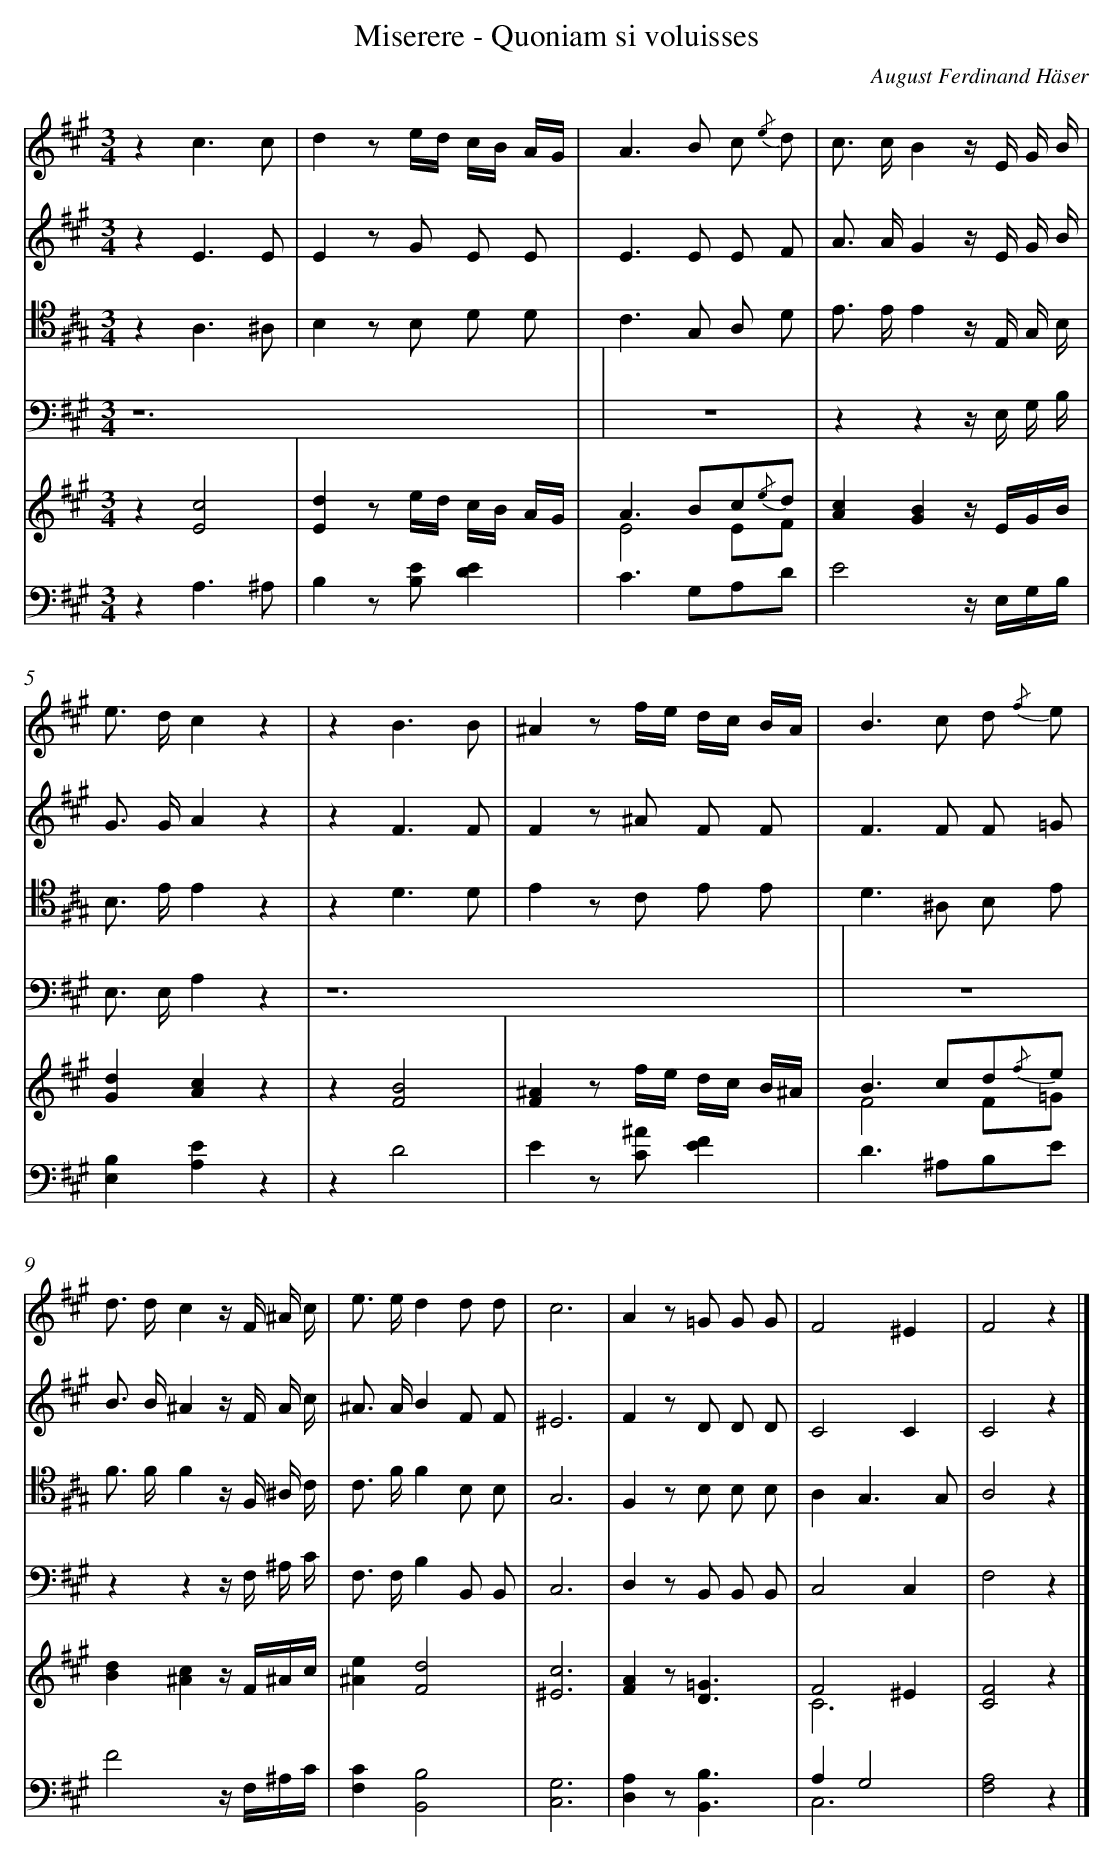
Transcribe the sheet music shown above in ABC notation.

X:1
T: Miserere - Quoniam si voluisses
C: August Ferdinand Häser
L: 1/8
M: 3/4
V: 1 clef=treble
V: 2 clef=treble
V: 3 clef=tenor
V: 4 clef=bass
V: 5 clef=treble
V: 6 clef=bass
K: A
[V:1] z2c3c |
[V:2] z2E3E |
[V:3] z2A,3^A, |
[V:4] z12 |
[V:5] z2[c4E4] |
[V:6] z2A,3^A, |
[V:1] d2z e/d/ c/B/ A/G/ |
[V:2] E2z G E E |
[V:3] B,2z B, D D |
[V:4]  |
[V:5] [d2E2]z e/d/ c/B/ A/G/ |
[V:6] B,2z [EB,][E2D2] |
[V:1] A2>B2 c {/e} d |
[V:2] E2>E2 E F |
[V:3] C2>G,2 A, D |
[V:4] z6 |
[V:5] A2>B2c{/e}d & E4EF |
[V:6] C2>G,2A,D |
[V:1] c> cB2z/ E/ G/ B/ |
[V:2] A> AG2z/ E/ G/ B/ |
[V:3] E> EE2z/ E,/ G,/ B,/ |
[V:4] z2z2z/ E,/ G,/ B,/ |
[V:5] [c2A2][B2G2]z/ E/G/B/ |
[V:6] E4z/ E,/G,/B,/ |
[V:1] e> dc2z2 |
[V:2] G> GA2z2 |
[V:3] B,> EE2z2 |
[V:4] E,> E,A,2z2 |
[V:5] [d2G2][c2A2]z2 |
[V:6] [B,2E,2][E2A,2]z2 |
[V:1] z2B3B |
[V:2] z2F3F |
[V:3] z2D3D |
[V:4] z12 |
[V:5] z2[B4F4] |
[V:6] z2D4 |
[V:1] ^A2z f/e/ d/c/ B/A/ |
[V:2] F2z ^A F F |
[V:3] E2z C E E |
[V:4]  |
[V:5] [^A2F2]z f/e/ d/c/ B/^A/ |
[V:6] E2z [^AC][F2E2] |
[V:1] B2>c2 d {/f} e |
[V:2] F2>F2 F =G |
[V:3] D2>^A,2 B, E |
[V:4] z6 |
[V:5] B2>c2d{/f}e & F4F=G |
[V:6] D2>^A,2B,E |
[V:1] d> dc2z/ F/ ^A/ c/ |
[V:2] B> B^A2z/ F/ A/ c/ |
[V:3] F> FF2z/ F,/ ^A,/ C/ |
[V:4] z2z2z/ F,/ ^A,/ C/ |
[V:5] [d2B2][c2^A2]z/ F/^A/c/ |
[V:6] F4z/ F,/^A,/C/ |
[V:1] e> ed2d d |
[V:2] ^A> AB2F F |
[V:3] C> FF2B, B, |
[V:4] F,> F,B,2B,, B,, |
[V:5] [e2^A2][d4F4] |
[V:6] [C2F,2][B,4B,,4] |
[V:1] c6 |
[V:2] ^E6 |
[V:3] G,6 |
[V:4] C,6 |
[V:5] [c6^E6] |
[V:6] [G,6C,6] |
[V:1] A2z =G G G |
[V:2] F2z D D D |
[V:3] F,2z B, B, B, |
[V:4] D,2z B,, B,, B,, |
[V:5] [A2F2]z[=G3D3] |
[V:6] [A,2D,2]z[B,3B,,3] |
[V:1] F4^E2 |
[V:2] C4C2 |
[V:3] A,2G,3G, |
[V:4] C,4C,2 |
[V:5] F4^E2 & C6 |
[V:6] A,2G,4 & C,6 |
[V:1] F4z2 |]
[V:2] C4z2 |]
[V:3] A,4z2 |]
[V:4] F,4z2 |]
[V:5] [F4C4]z2 |]
[V:6] [A,4F,4]z2 |]
